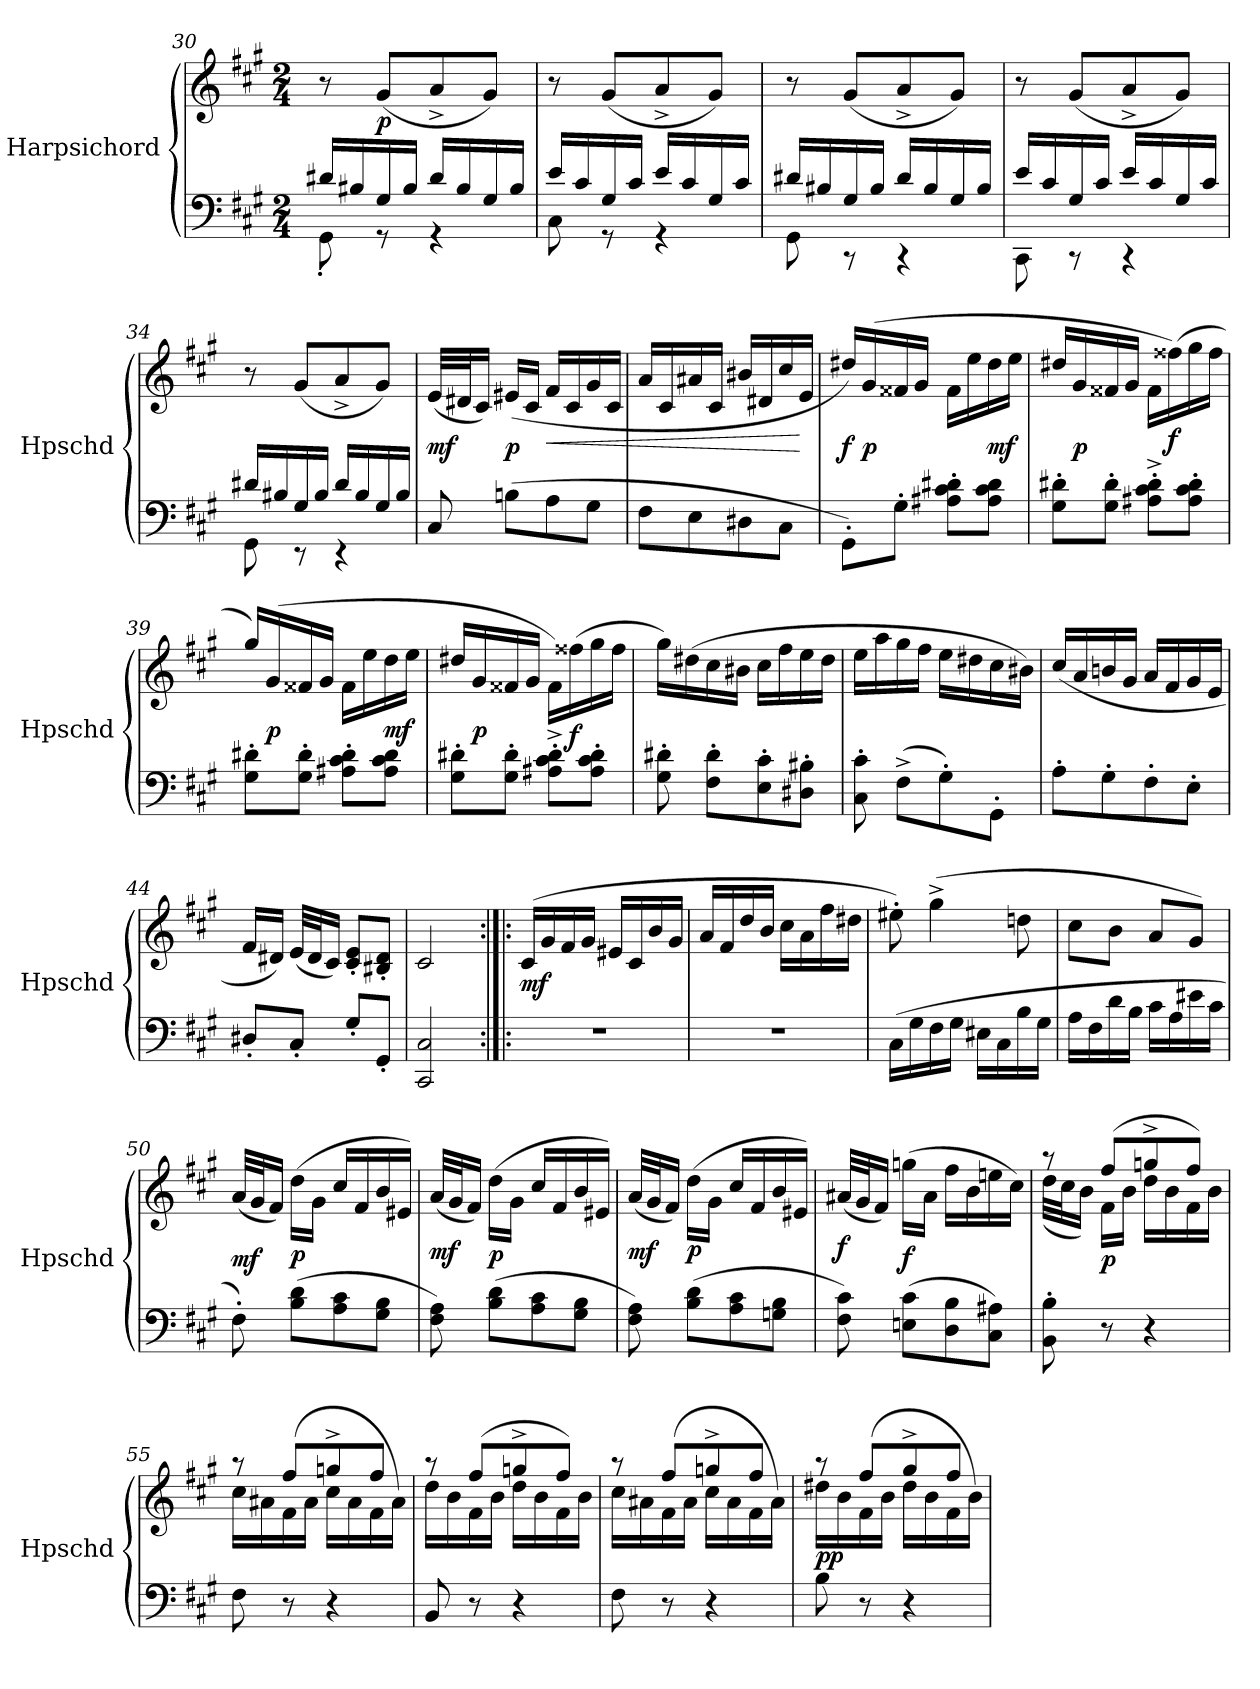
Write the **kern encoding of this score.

**kern	**kern	**dynam
*part1	*part1	*part1
*staff2	*staff1	*staff1/2
*I"Harpsichord	*	*
*I'Hpschd	*	*
*clefF4	*clefG2	*
*k[f#c#g#]	*k[f#c#g#]	*
*M2/4	*M2/4	*
=30	=30	=30
*^	*	*
16d#X/LL	8GG#'\	8r	.
16B#X/	.	.	.
16G#/	8r	(8g#/L	p
16B#/JJ	.	.	.
16d#/LL	4r	8a^/	.
16B#/	.	.	.
16G#/	.	8g#/J)	.
16B#/JJ	.	.	.
=31	=31	=31	=31
16e/LL	8C#\	8r	.
16c#/	.	.	.
16G#/	8r	(8g#/L	.
16c#/JJ	.	.	.
16e/LL	4r	8a^/	.
16c#/	.	.	.
16G#/	.	8g#/J)	.
16c#/JJ	.	.	.
=32	=32	=32	=32
16d#X/LL	8GG#\	8r	.
16B#X/	.	.	.
16G#/	8r	(8g#/L	.
16B#/JJ	.	.	.
16d#/LL	4r	8a^/	.
16B#/	.	.	.
16G#/	.	8g#/J)	.
16B#/JJ	.	.	.
=33	=33	=33	=33
16e/LL	8CC#\	8r	.
16c#/	.	.	.
16G#/	8r	(8g#/L	.
16c#/JJ	.	.	.
16e/LL	4r	8a^/	.
16c#/	.	.	.
16G#/	.	8g#/J)	.
16c#/JJ	.	.	.
=34	=34	=34	=34
16d#X/LL	8GG#\	8r	.
16B#X/	.	.	.
16G#/	8r	(8g#/L	.
16B#/JJ	.	.	.
16d#/LL	4r	8a^/	.
16B#/	.	.	.
16G#/	.	8g#/J)	.
16B#/JJ	.	.	.
*v	*v	*	*
=35	=35	=35
8C#/	(32e/LLL	mf
.	32d#X/J	.
.	16c#/JJ)	.
(8Bn\L	(16e#X/LL	p
.	16c#/JJ	.
!	!	!LO:HP:b
8A\	16f#/LL	<
.	16c#/	.
8G#\J	16g#/	.
.	16c#/JJ	.
=36	=36	=36
8F#\L	16a/LL	.
.	16c#/	.
8E\	16a#X/	.
.	16c#/JJ	.
8D#X\	16b#X/LL	.
.	16d#X/	.
8C#\J	16cc#/	.
.	16e/JJ	[
=37	=37	=37
8GG#'\L)	16dd#X/LL)	f
.	(16g#/	p
8G#'\J	16f##X/	.
.	16g#/JJ	.
8A#X'\ 8c#'\ 8d#X'\L	16f##\LL	.
.	16ee\	.
8A#\ 8c#\ 8d#\J	16dd#\	mf
.	16ee\JJ	.
=38	=38	=38
8G#'\ 8d#X'\L	16dd#X/LL	.
.	16g#/	p
8G#'\ 8d#'\J	16f##X/	.
.	16g#/JJ	.
8A#X'^\ 8c#'^\ 8d#'^\L	16f##\LL	.
.	(16ff##X\)	f
8A#'\ 8c#'\ 8d#'\J	16gg#\	.
.	16ff##\JJ	.
=39	=39	=39
8G#'\ 8d#X'\L	16gg#/LL)	.
.	(16g#/	p
8G#'\ 8d#'\J	16f##X/	.
.	16g#/JJ	.
8A#X'\ 8c#'\ 8d#'\L	16f##\LL	.
.	16ee\	.
8A#\ 8c#\ 8d#\J	16dd\	mf
.	16ee\JJ	.
=40	=40	=40
8G#'\ 8d#X'\L	16dd#X/LL	.
.	16g#/	p
8G#'\ 8d#'\J	16f##X/	.
.	16g#/JJ	.
8A#X'^\ 8c#'^\ 8d#'^\L	16f##\LL)	.
.	(16ff##X\	f
8A#'\ 8c#'\ 8d#'\J	16gg#\	.
.	16ff##\JJ	.
=41	=41	=41
8G#'\ 8d#X'\	16gg#\LL)	.
.	(16dd#X\	.
8F#'\ 8d#'\L	16cc#\	.
.	16b#X\JJ	.
8E'\ 8c#'\	16cc#\LL	.
.	16ff#\	.
8D#X'\ 8B#X'\J	16ee\	.
.	16dd#\JJ	.
=42	=42	=42
8C#'\ 8c#'\	16ee\LL	.
.	16aa\	.
(8F#^\L	16gg#\	.
.	16ff#\JJ	.
8G#'\)	16ee\LL	.
.	16dd#X\	.
8GG#'\J	16cc#\	.
.	16b#X\JJ)	.
=43	=43	=43
8A'\L	(16cc#/LL	.
.	16a/	.
8G#'\	16bn/	.
.	16g#/JJ	.
8F#'\	16a/LL	.
.	16f#/	.
8E'\J	16g#/	.
.	16e/JJ	.
=44	=44	=44
8D#X'/L	16f#/LL	.
.	16d#X/JJ)	.
8C#'/J	(32e/LLL	.
.	32d#/J	.
.	16c#/JJ)	.
8G#'/L	8c#'/ 8e'/L	.
8GG#'/J	8B#X'/ 8d#'/J	.
=45	=45	=45
2CC#/ 2C#/	2c#/	.
=46:|!|:	=46:|!|:	=46:|!|:
2r	(16c#/LL	mf
.	16g#/	.
.	16f#/	.
.	16g#/JJ	.
.	16e#X/LL	.
.	16c#/	.
.	16b/	.
.	16g#/JJ	.
=47	=47	=47
2r	16a/LL	.
.	16f#/	.
.	16dd/	.
.	16b/JJ	.
.	16cc#\LL	.
.	16a\	.
.	16ff#\	.
.	16dd#X\JJ	.
=48	=48	=48
(16C#\LL	8ee#X'\)	.
16G#\	.	.
16F#\	(4gg#^\	.
16G#\JJ	.	.
16E#X\LL	.	.
16C#\	.	.
16B\	8ddn\	.
16G#\JJ	.	.
=49	=49	=49
16A\LL	8cc#\L	.
16F#\	.	.
16d\	8b\J	.
16B\JJ	.	.
16c#\LL	8a/L	.
16A\	.	.
16e#X\	8g#/J)	.
16c#\JJ	.	.
=50	=50	=50
8F#'\)	(32a/LLL	mf
.	32g#/J	.
.	16f#/JJ)	.
(8B\ 8d\L	(16dd\LL	p
.	16g#\JJ	.
8A\ 8c#\	16cc#/LL	.
.	16f#/	.
8G#\ 8B\J	16b/	.
.	16e#X/JJ)	.
=51	=51	=51
8F#\ 8A\)	(32a/LLL	mf
.	32g#/J	.
.	16f#/JJ)	.
(8B\ 8d\L	(16dd\LL	p
.	16g#\JJ	.
8A\ 8c#\	16cc#/LL	.
.	16f#/	.
8G#\ 8B\J	16b/	.
.	16e#X/JJ)	.
=52	=52	=52
8F#\ 8A\)	(32a/LLL	mf
.	32g#/J	.
.	16f#/JJ)	.
(8B\ 8d\L	(16dd\LL	p
.	16g#\JJ	.
8A\ 8c#\	16cc#/LL	.
.	16f#/	.
8Gn\ 8B\J	16b/	.
.	16e#X/JJ)	.
=53	=53	=53
8F#\ 8c#\)	(32a#X/LLL	f
.	32g#/J	.
.	16f#/JJ)	.
(8En\ 8c#\L	(16ggn\LL	f
.	16a#\JJ	.
8D\ 8B\	16ff#\LL	.
.	16b\	.
8C#\ 8A#X\J)	16een\	.
.	16cc#\JJ)	.
=54	=54	=54
*	*^	*
8BB'\ 8B'\	8r	(32dd\LLL	.
.	.	32cc#\J	.
.	.	16b\JJ)	.
8r	(8ff#/L	16f#\LL	p
.	.	16b\JJ	.
4r	8ggn^/	16dd\LL	.
.	.	16b\	.
.	8ff#/J)	16f#\	.
.	.	16b\JJ	.
=55	=55	=55	=55
8F#\	8r	16cc#\LL	.
.	.	16a#X\	.
8r	(8ff#/L	16f#\	.
.	.	16a#\JJ	.
4r	8ggn^/	16cc#\LL	.
.	.	16a#\	.
.	8ff#/J	16f#\	.
.	.	16a#\JJ)	.
=56	=56	=56	=56
8BB/	8r	16dd\LL	.
.	.	16b\	.
8r	(8ff#/L	16f#\	.
.	.	16b\JJ	.
4r	8ggn^/	16dd\LL	.
.	.	16b\	.
.	8ff#/J)	16f#\	.
.	.	16b\JJ	.
=57	=57	=57	=57
8F#\	8r	16cc#\LL	.
.	.	16a#X\	.
8r	(8ff#/L	16f#\	.
.	.	16a#\JJ	.
4r	8ggn^/	16cc#\LL	.
.	.	16a#\	.
.	8ff#/J	16f#\	.
.	.	16a#\JJ)	.
=58	=58	=58	=58
8B\	8r	16dd#X\LL	pp
.	.	16b\	.
8r	(8ff#/L	16f#\	.
.	.	16b\JJ	.
4r	8gg#^/	16dd#\LL	.
.	.	16b\	.
.	8ff#/J	16f#\	.
.	.	16b\JJ)	.
*	*v	*v	*
=	=	=
*-	*-	*-
